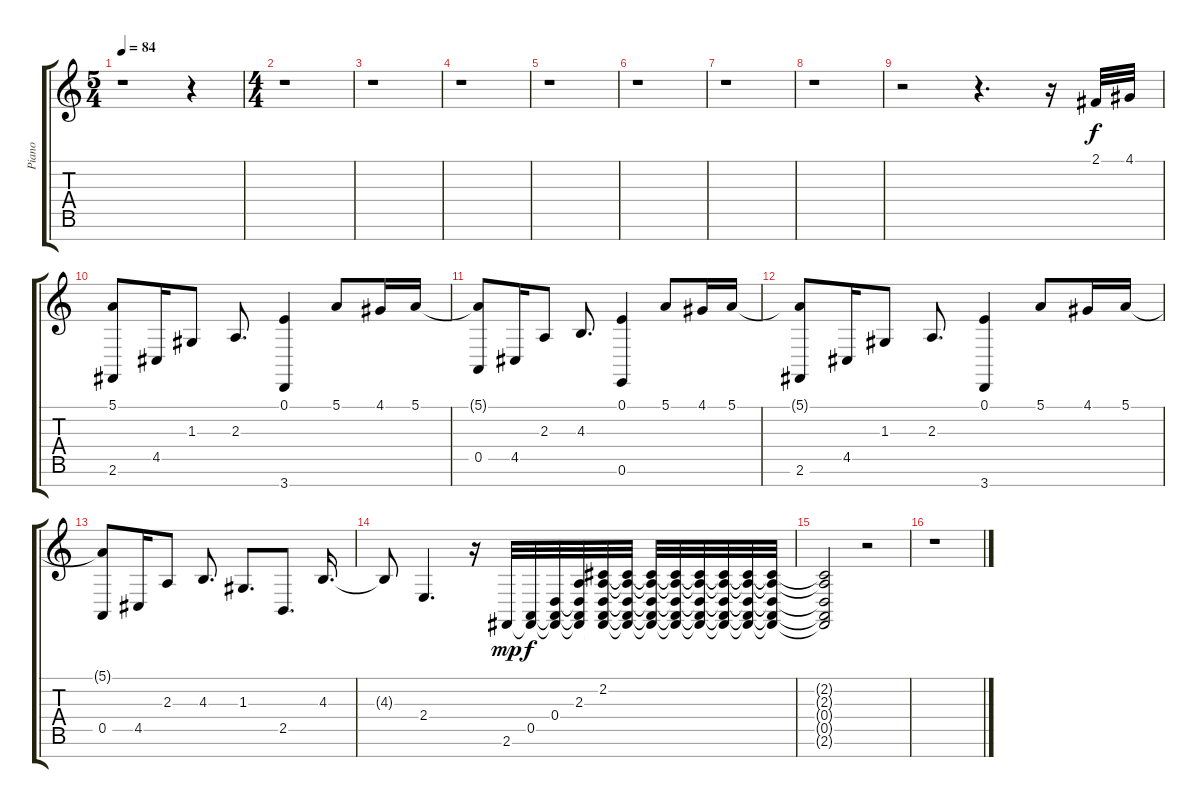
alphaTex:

\track ("Piano" "Piano") {instrument acousticgrandpiano}
\staff {score tabs}
\tuning (E4 B3 G3 D3 A2 E2 B1) {hide}
\ts (5 4)
\tempo 84
\clef g2
\ks c
r.1{dy f} r.4 |
\ts (4 4)
r.1 |
r.1 |
r.1 |
r.1 |
r.1 |
r.1 |
r.1 |
r.2 r.4{d} r.16 2.1.32 4.1.32 |
(5.1 2.6).8 4.5.16 1.3.8 2.3.8{d} (0.1 3.7).4 5.1.8 4.1.16 5.1.16 |
(5.1{t} 0.5).8 4.5.16 2.3.8 4.3.8{d} (0.1 0.6).4 5.1.8 4.1.16 5.1.16 |
(5.1{t} 2.6).8 4.5.16 1.3.8 2.3.8{d} (0.1 3.7).4 5.1.8 4.1.16 5.1.16 |
(5.1{t} 0.5).8 4.5.16 2.3.8 4.3.8{d} 1.3.8{d} 2.5.8{d} 4.3.16{d} |
4.3{t}.8 2.4.4{d} r.16 2.6.32{dy mp} (0.5 2.6{t}).32{dy f} (0.4 0.5{t} 2.6{t}).32 (2.3 0.4{t} 0.5{t} 2.6{t}).32 (2.2 2.3{t} 0.4{t} 0.5{t} 2.6{t}).32 (2.2{t} 2.3{t} 0.4{t} 0.5{t} 2.6{t}).32 (2.2{t} 2.3{t} 0.4{t} 0.5{t} 2.6{t}).32 (2.2{t} 2.3{t} 0.4{t} 0.5{t} 2.6{t}).32 (2.2{t} 2.3{t} 0.4{t} 0.5{t} 2.6{t}).32 (2.2{t} 2.3{t} 0.4{t} 0.5{t} 2.6{t}).32 (2.2{t} 2.3{t} 0.4{t} 0.5{t} 2.6{t}).32 (2.2{t} 2.3{t} 0.4{t} 0.5{t} 2.6{t}).32 |
(2.2{t} 2.3{t} 0.4{t} 0.5{t} 2.6{t}).2 r.2 |
r.1
